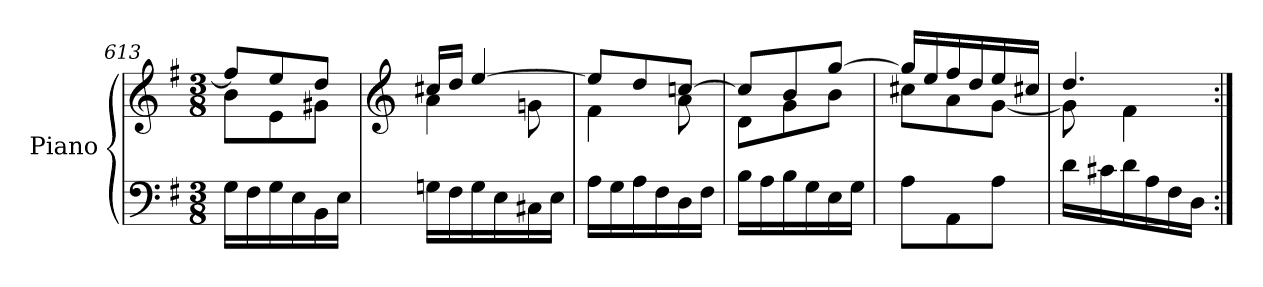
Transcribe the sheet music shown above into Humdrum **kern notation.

**kern	**kern
*part1	*part1
*staff2	*staff1
*I"Piano	*
*I'Pno	*
*clefF4	*clefG2
*k[f#]	*k[f#]
*M3/8	*M3/8
=613	=613
*	*^
16G\LL	8ff#/L]	8b\L
16F#\	.	.
16G\	8ee/	8e\
16E\	.	.
16BB\	8dd/J	8g#X\J
16E\JJ	.	.
!!LO:LB:g=z	!!
=614	=614	=614
*	*clefG2	*
16Gn\LL	16cc#X/LL	4a\
16F#\	16dd/JJ	.
16G\	[4ee/	.
16E\	.	.
16C#X\	.	8gn\
16E\JJ	.	.
=615	=615	=615
16A\LL	8ee/L]	4f#\
16G\	.	.
16A\	8dd/	.
16F#\	.	.
16D\	[8ccn/J	8a\
16F#\JJ	.	.
=616	=616	=616
16B\LL	8cc/L]	8d\L
16A\	.	.
16B\	8b/	8g\
16G\	.	.
16E\	[8gg/J	8b\J
16G\JJ	.	.
=617	=617	=617
8A\L	16gg/LL]	8cc#X\L
.	16ee/	.
8AA\	16ff#/	8a\
.	16dd/	.
8A\J	16ee/	[8g\J
.	16cc#X/JJ	.
=618	=618	=618
16d\LL	4.dd/	8g\]
16c#X\	.	.
16d\	.	4f#\
16A\	.	.
16F#\	.	.
16D\JJ	.	.
*	*v	*v
=:|!	=:|!
*-	*-
